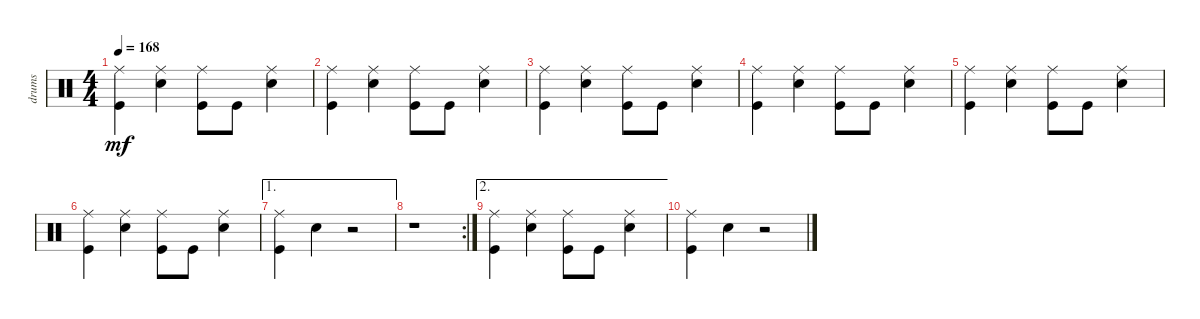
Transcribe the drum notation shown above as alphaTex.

\track ("drums" "drums") {instrument percussion}
\staff {score}
\articulation defaults
\ts (4 4)
\tempo 168
\clef neutral
\ks c
("Ride (middle)" "Kick (hit)").4{dy mf} ("Ride (middle)" "Electric Snare (hit)").4 ("Ride (middle)" "Kick (hit)").8 "Kick (hit)".8 ("Ride (middle)" "Electric Snare (hit)").4 |
("Ride (middle)" "Kick (hit)").4 ("Ride (middle)" "Electric Snare (hit)").4 ("Ride (middle)" "Kick (hit)").8 "Kick (hit)".8 ("Ride (middle)" "Electric Snare (hit)").4 |
("Ride (middle)" "Kick (hit)").4 ("Ride (middle)" "Electric Snare (hit)").4 ("Ride (middle)" "Kick (hit)").8 "Kick (hit)".8 ("Ride (middle)" "Electric Snare (hit)").4 |
("Ride (middle)" "Kick (hit)").4 ("Ride (middle)" "Electric Snare (hit)").4 ("Ride (middle)" "Kick (hit)").8 "Kick (hit)".8 ("Ride (middle)" "Electric Snare (hit)").4 |
("Ride (middle)" "Kick (hit)").4 ("Ride (middle)" "Electric Snare (hit)").4 ("Ride (middle)" "Kick (hit)").8 "Kick (hit)".8 ("Ride (middle)" "Electric Snare (hit)").4 |
("Ride (middle)" "Kick (hit)").4 ("Ride (middle)" "Electric Snare (hit)").4 ("Ride (middle)" "Kick (hit)").8 "Kick (hit)".8 ("Ride (middle)" "Electric Snare (hit)").4 |
\ae 1
("Ride (middle)" "Kick (hit)").4 "Electric Snare (hit)".4 r.2 |
\rc 2
r.1 |
\ae 2
("Ride (middle)" "Kick (hit)").4 ("Ride (middle)" "Electric Snare (hit)").4 ("Ride (middle)" "Kick (hit)").8 "Kick (hit)".8 ("Ride (middle)" "Electric Snare (hit)").4 |
("Ride (middle)" "Kick (hit)").4 "Electric Snare (hit)".4 r.2
